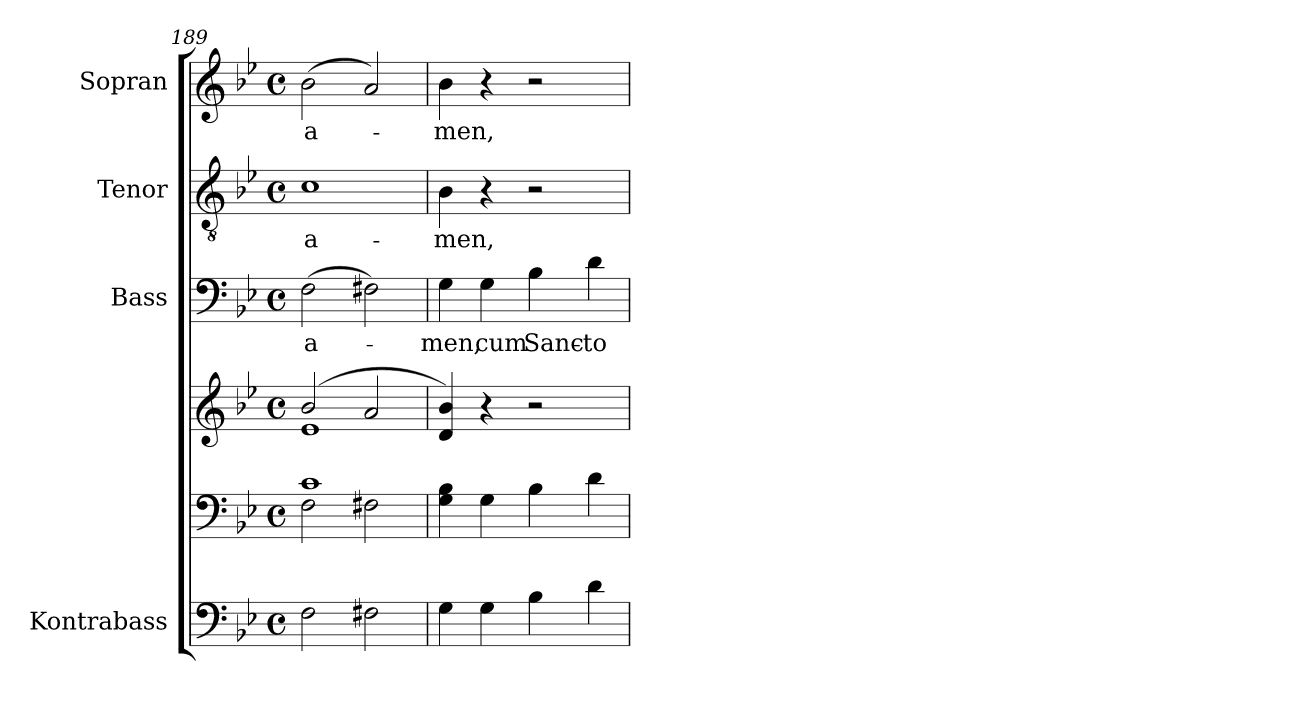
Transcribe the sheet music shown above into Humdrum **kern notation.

**kern	**kern	**kern	**kern	**text	**kern	**text	**kern	**text
*part5	*part4	*part4	*part3	*part3	*part2	*part2	*part1	*part1
*staff6	*staff5	*staff4	*staff3	*staff3	*staff2	*staff2	*staff1	*staff1
*I"Kontrabass	*	*	*I"Bass	*	*I"Tenor	*	*I"Sopran	*
*I'Kb.	*	*	*I'B.	*	*I'T.	*	*I'S.	*
!!LO:PB:g=z
*clefF4	*clefF4	*clefG2	*clefF4	*	*clefGv2	*	*clefG2	*
*ITrd7c12	*	*	*	*	*	*	*	*
*k[b-e-]	*k[b-e-]	*k[b-e-]	*k[b-e-]	*	*k[b-e-]	*	*k[b-e-]	*
*B-:	*B-:	*B-:	*B-:	*	*B-:	*	*B-:	*
*M4/4	*M4/4	*M4/4	*M4/4	*	*M4/4	*	*M4/4	*
*met(c)	*met(c)	*met(c)	*met(c)	*	*met(c)	*	*met(c)	*
=189	=189	=189	=189	=189	=189	=189	=189	=189
*	*^	*^	*	*	*	*	*	*
!	!	!	!	!	!	!LO:LY:b	!	!LO:LY:b	!	!LO:LY:b
2FF\	1c	2F\	(2b-/	1e-	(>2F\	a-	1c	a-	(>2b-\	a-
2FF#X\	.	2F#X\	2a/	.	2F#X\)	.	.	.	2a/)	.
*	*	*	*v	*v	*	*	*	*	*	*
=190	=190	=190	=190	=190	=190	=190	=190	=190	=190
!	!	!	!	!	!LO:LY:b	!	!LO:LY:b	!	!LO:LY:b
*	*v	*v	*	*	*	*	*	*	*
4GG\	4G\ 4B-\	4d/ 4b-/)	4G\	-men,	4B-\	-men,	4b-\	-men,
!	!	!	!	!LO:LY:b	!	!	!	!
4GG\	4G\	4r	4G\	cum	4r	.	4r	.
!	!	!	!	!LO:LY:b	!	!	!	!
4BB-\	4B-\	2r	4B-\	Sanc-	2r	.	2r	.
!	!	!	!	!LO:LY:b	!	!	!	!
4D\	4d\	.	4d\	-to	.	.	.	.
=	=	=	=	=	=	=	=	=
*-	*-	*-	*-	*-	*-	*-	*-	*-
